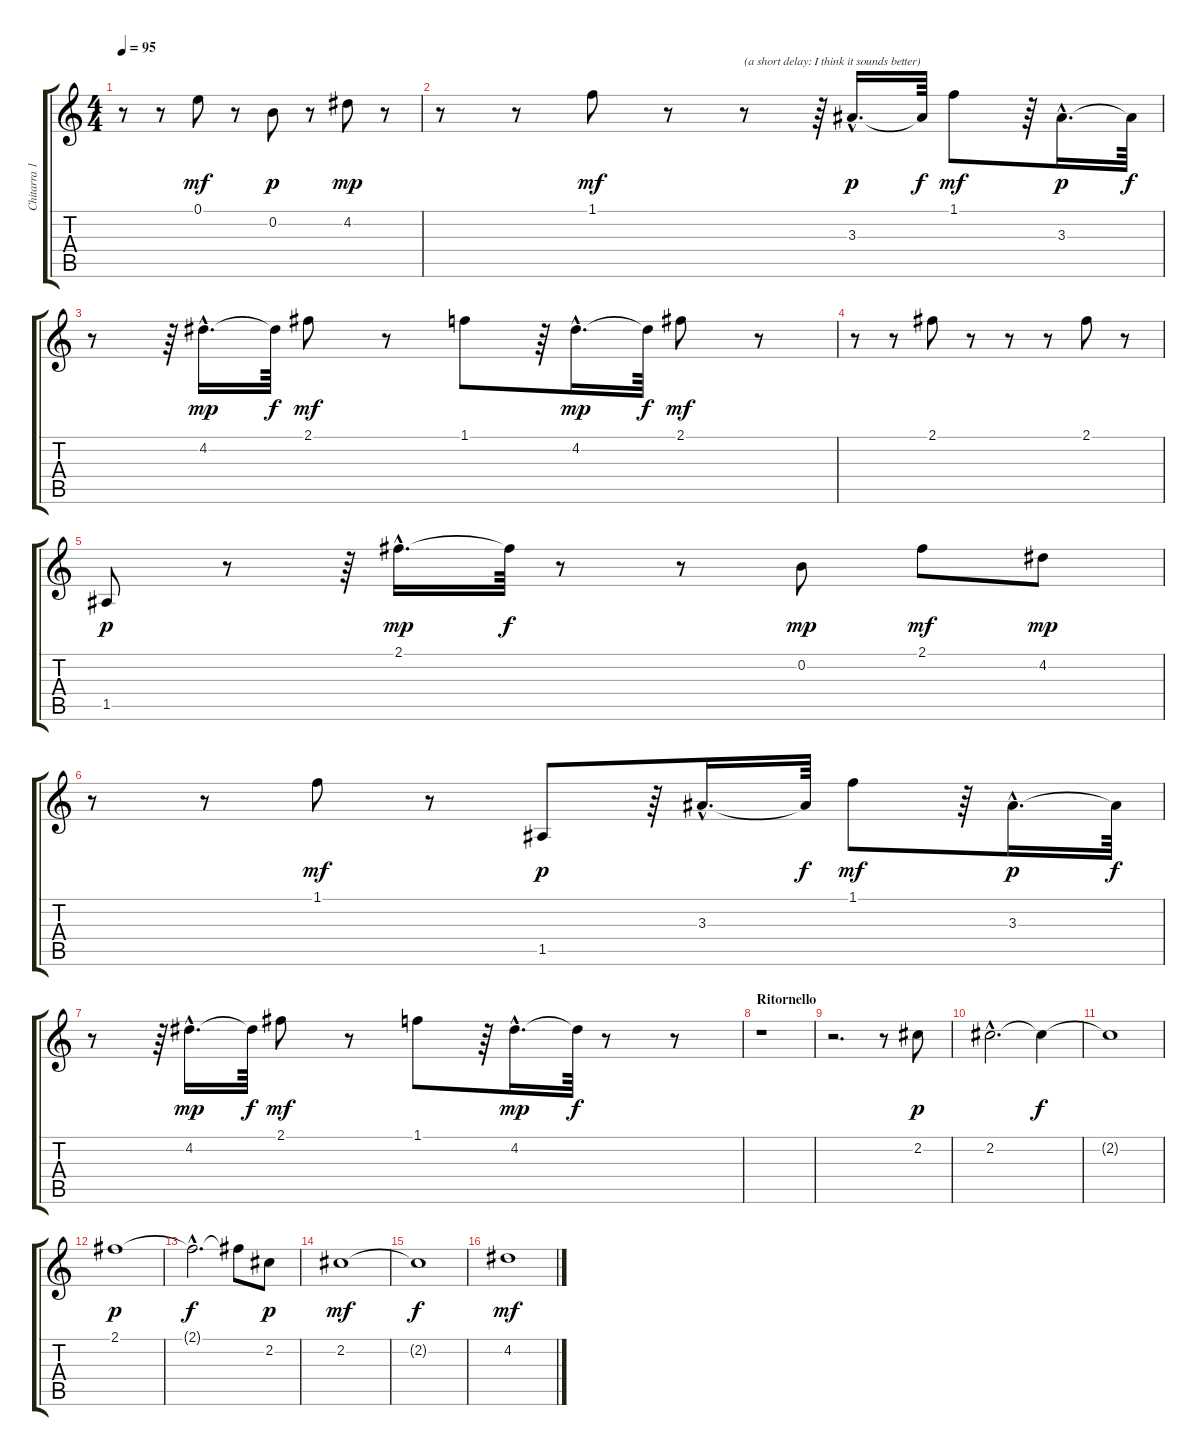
\track ("Chitarra 1" "Chitarra 1") {instrument overdrivenguitar}
\staff {score tabs}
\tuning (E4 B3 G3 D3 A2 E2) {hide}
\ts (4 4)
\tempo 95
\clef g2
\ks c
r.8{dy mf} r.8 0.1.8 r.8 0.2.8{dy p} r.8 4.2.8{dy mp} r.8 |
r.8 r.8 1.1.8{dy mf} r.8 r.8{txt "(a short delay: I think it sounds better)"} r.64 3.3{hac}.16{d dy p} 3.3{t}.64{dy f} 1.1.8{dy mf} r.64 3.3{hac}.16{d dy p} 3.3{t}.64{dy f} |
r.8 r.64 4.2{hac}.16{d dy mp} 4.2{t}.64{dy f} 2.1.8{dy mf} r.8 1.1.8 r.64 4.2{hac}.16{d dy mp} 4.2{t}.64{dy f} 2.1.8{dy mf} r.8 |
r.8 r.8 2.1.8 r.8 r.8 r.8 2.1.8 r.8 |
1.5.8{dy p} r.8 r.64 2.1{hac}.16{d dy mp} 2.1{t}.64{dy f} r.8 r.8 0.2.8{dy mp} 2.1.8{dy mf} 4.2.8{dy mp} |
r.8 r.8 1.1.8{dy mf} r.8 1.5.8{dy p} r.64 3.3{hac}.16{d} 3.3{t}.64{dy f} 1.1.8{dy mf} r.64 3.3{hac}.16{d dy p} 3.3{t}.64{dy f} |
r.8 r.64 4.2{hac}.16{d dy mp} 4.2{t}.64{dy f} 2.1.8{dy mf} r.8 1.1.8 r.64 4.2{hac}.16{d dy mp} 4.2{t}.64{dy f} r.8 r.8 |
\section ("" "Ritornello")
r.1 |
r.2{d} r.8 2.2.8{dy p} |
2.2{hac}.2{d} 2.2{t}.4{dy f} |
2.2{t}.1 |
2.1.1{dy p} |
2.1{hac t}.2{d dy f} 2.1{t}.8 2.2.8{dy p} |
2.2.1{dy mf} |
2.2{t}.1{dy f} |
4.2.1{dy mf volume 4}
